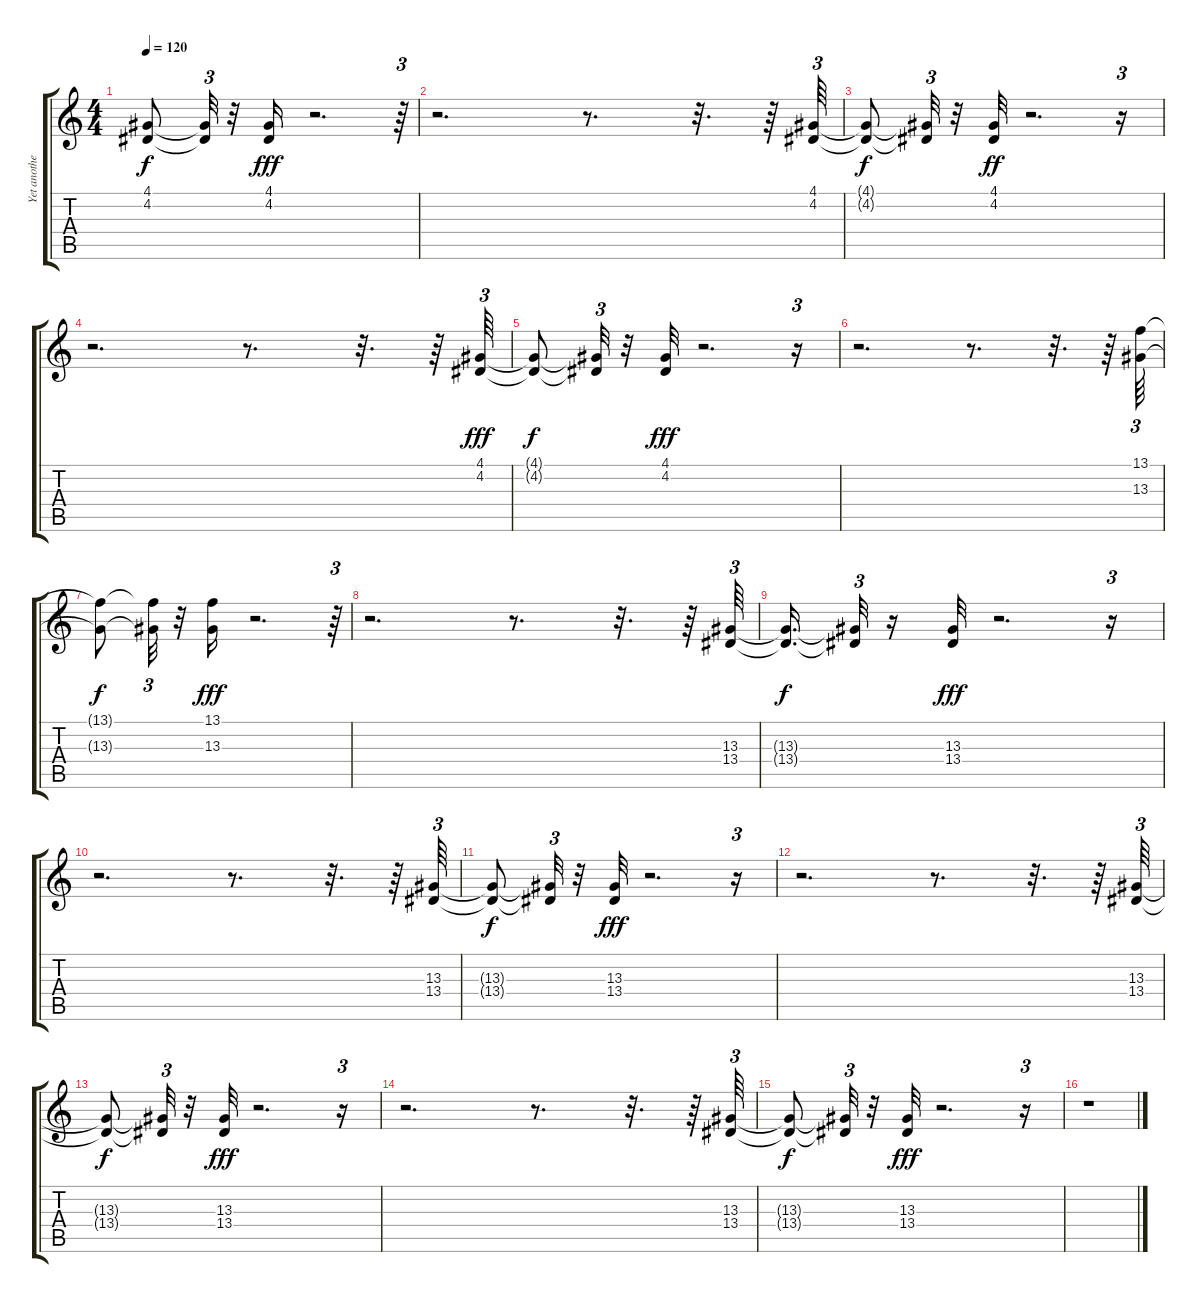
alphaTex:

\track ("Yet another brass section" "Yet anothe") {instrument synthbrass1}
\staff {score tabs}
\tuning (E4 B3 G3 D3 A2 E2) {hide}
\ts (4 4)
\tempo 120
\clef g2
\ks c
(4.1{t} 4.2{t}).8{dy f} (4.1{t} 4.2{t}).32{tu (3 2)} r.32 (4.1 4.2).16{dy fff} r.2{d} r.64{tu (3 2)} |
r.2{d} r.8{d} r.32{d} r.64 (4.1 4.2).64{tu (3 2)} |
(4.1{t} 4.2{t}).8{dy f} (4.1{t} 4.2{t}).32{tu (3 2)} r.32 (4.1 4.2).32{dy ff} r.2{d} r.16{tu (3 2)} |
r.2{d} r.8{d} r.32{d} r.64 (4.1 4.2).64{tu (3 2) dy fff} |
(4.1{t} 4.2{t}).8{dy f} (4.1{t} 4.2{t}).32{tu (3 2)} r.32 (4.1 4.2).32{dy fff} r.2{d} r.16{tu (3 2)} |
r.2{d} r.8{d} r.32{d} r.64 (13.1 13.3).64{tu (3 2)} |
(13.1{t} 13.3{t}).8{dy f} (13.1{t} 13.3{t}).32{tu (3 2)} r.32 (13.1 13.3).16{dy fff} r.2{d} r.64{tu (3 2)} |
r.2{d} r.8{d} r.32{d} r.64 (13.3 13.4).64{tu (3 2)} |
(13.3{t} 13.4{t}).16{d dy f} (13.3{t} 13.4{t}).32{tu (3 2)} r.16 (13.3 13.4).32{dy fff} r.2{d} r.16{tu (3 2)} |
r.2{d} r.8{d} r.32{d} r.64 (13.3 13.4).64{tu (3 2)} |
(13.3{t} 13.4{t}).8{dy f} (13.3{t} 13.4{t}).32{tu (3 2)} r.32 (13.3 13.4).32{dy fff} r.2{d} r.16{tu (3 2)} |
r.2{d} r.8{d} r.32{d} r.64 (13.3 13.4).64{tu (3 2)} |
(13.3{t} 13.4{t}).8{dy f} (13.3{t} 13.4{t}).32{tu (3 2)} r.32 (13.3 13.4).32{dy fff} r.2{d} r.16{tu (3 2)} |
r.2{d} r.8{d} r.32{d} r.64 (13.3 13.4).64{tu (3 2)} |
(13.3{t} 13.4{t}).8{dy f} (13.3{t} 13.4{t}).32{tu (3 2)} r.32 (13.3 13.4).32{dy fff} r.2{d} r.16{tu (3 2)} |
r.1
